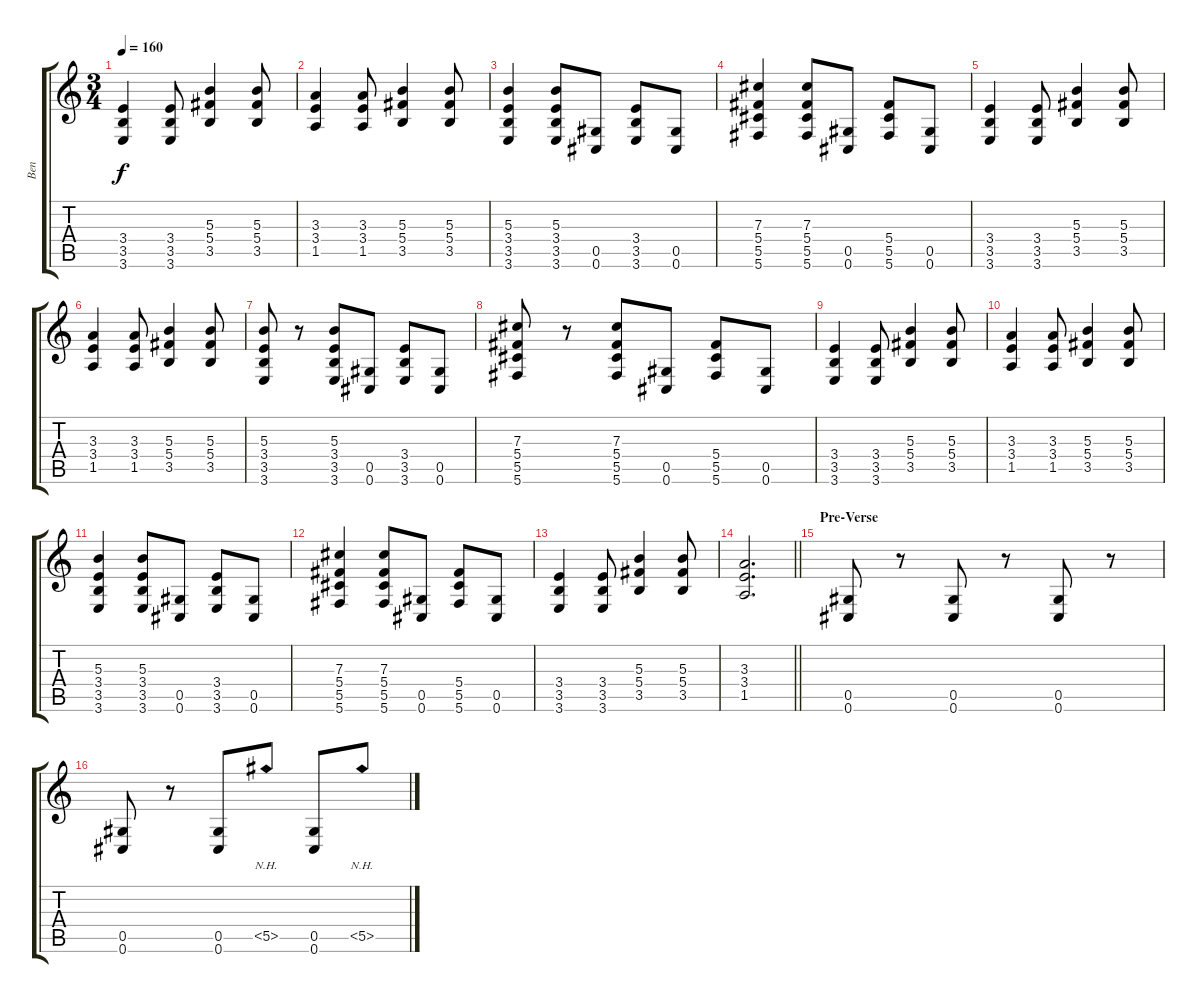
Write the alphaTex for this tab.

\track ("Ben" "Ben") {instrument distortionguitar}
\staff {score tabs}
\tuning (Eb4 Bb3 Gb3 Db3 Ab2 Db2) {hide}
\ts (3 4)
\tempo 160
\clef g2
\ks c
(3.4 3.5 3.6).4{dy f} (3.4 3.5 3.6).8 (5.3 5.4 3.5).4 (5.3 5.4 3.5).8 |
(3.3 3.4 1.5).4 (3.3 3.4 1.5).8 (5.3 5.4 3.5).4 (5.3 5.4 3.5).8 |
(5.3 3.4 3.5 3.6).4 (5.3 3.4 3.5 3.6).8 (0.5 0.6).8 (3.4 3.5 3.6).8 (0.5 0.6).8 |
(7.3 5.4 5.5 5.6).4 (7.3 5.4 5.5 5.6).8 (0.5 0.6).8 (5.4 5.5 5.6).8 (0.5 0.6).8 |
(3.4 3.5 3.6).4 (3.4 3.5 3.6).8 (5.3 5.4 3.5).4 (5.3 5.4 3.5).8 |
(3.3 3.4 1.5).4 (3.3 3.4 1.5).8 (5.3 5.4 3.5).4 (5.3 5.4 3.5).8 |
(5.3 3.4 3.5 3.6).8 r.8 (5.3 3.4 3.5 3.6).8 (0.5 0.6).8 (3.4 3.5 3.6).8 (0.5 0.6).8 |
(7.3 5.4 5.5 5.6).8 r.8 (7.3 5.4 5.5 5.6).8 (0.5 0.6).8 (5.4 5.5 5.6).8 (0.5 0.6).8 |
(3.4 3.5 3.6).4 (3.4 3.5 3.6).8 (5.3 5.4 3.5).4 (5.3 5.4 3.5).8 |
(3.3 3.4 1.5).4 (3.3 3.4 1.5).8 (5.3 5.4 3.5).4 (5.3 5.4 3.5).8 |
(5.3 3.4 3.5 3.6).4 (5.3 3.4 3.5 3.6).8 (0.5 0.6).8 (3.4 3.5 3.6).8 (0.5 0.6).8 |
(7.3 5.4 5.5 5.6).4 (7.3 5.4 5.5 5.6).8 (0.5 0.6).8 (5.4 5.5 5.6).8 (0.5 0.6).8 |
(3.4 3.5 3.6).4 (3.4 3.5 3.6).8 (5.3 5.4 3.5).4 (5.3 5.4 3.5).8 |
\barLineRight lightlight
(3.3 3.4 1.5).2{d} |
\section ("" "Pre-Verse")
(0.5 0.6).8{instrument distortionguitar} r.8 (0.5 0.6).8 r.8 (0.5 0.6).8 r.8 |
(0.5 0.6).8 r.8 (0.5 0.6).8 5.5{nh}.8 (0.5 0.6).8 5.5{nh}.8
